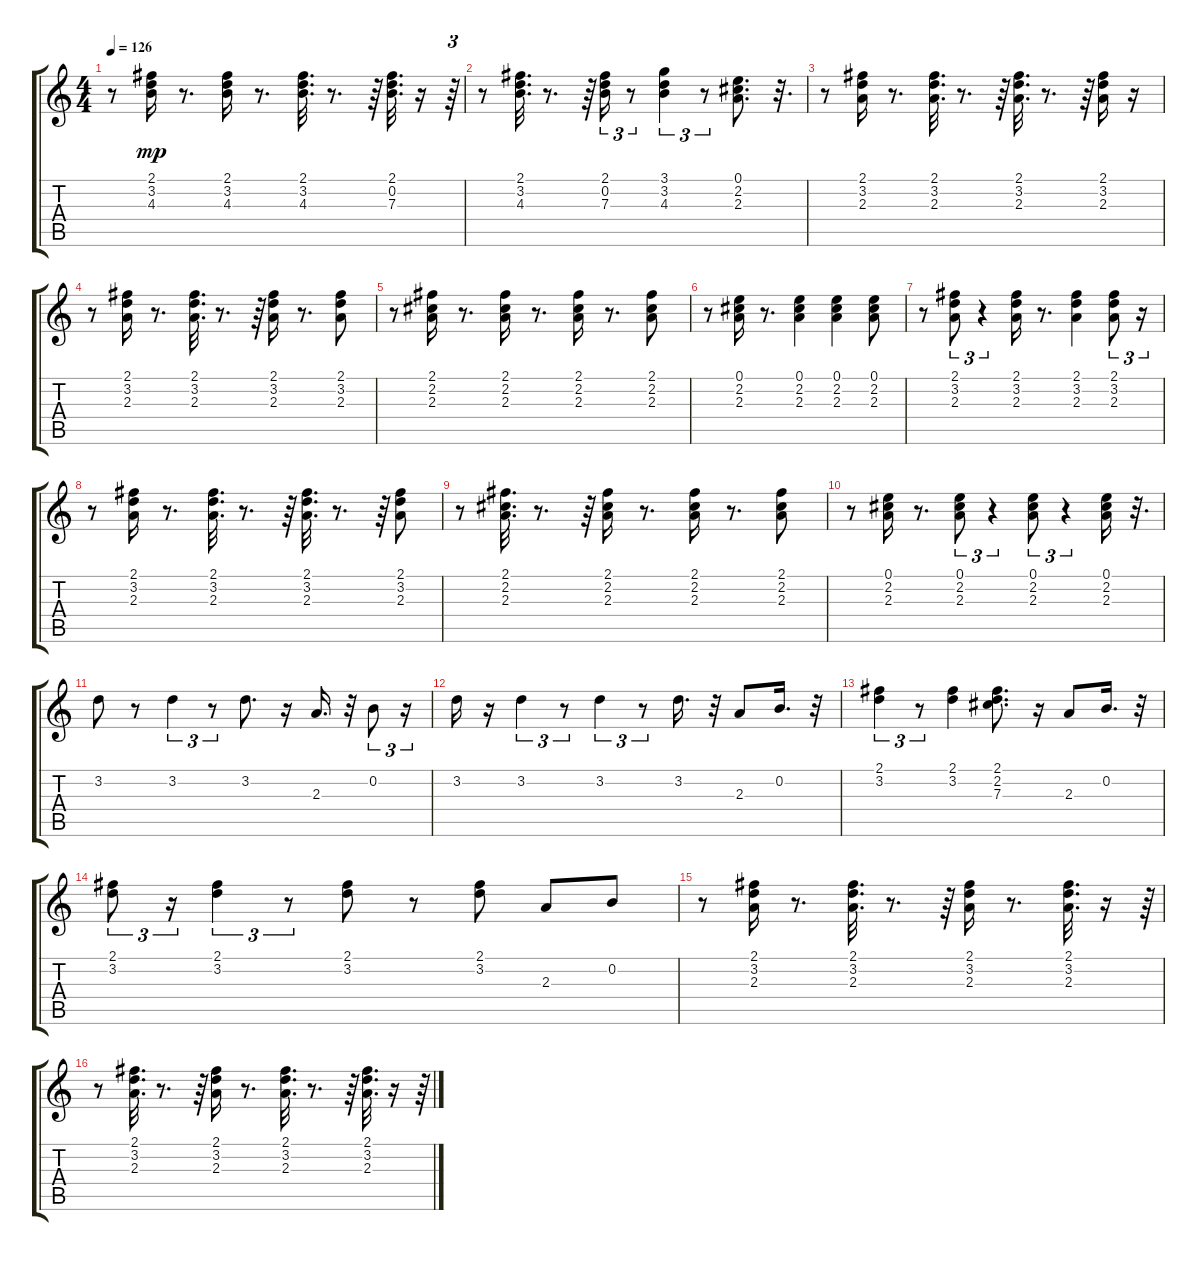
\track "" {instrument acousticguitarsteel}
\staff {score tabs}
\tuning (E4 B3 G3 D3 A2 E2) {hide}
\ts (4 4)
\tempo 126
\clef g2
\ks c
r.8{dy mp} (2.1 3.2 4.3).16 r.8{d} (2.1 3.2 4.3).16 r.8{d} (2.1 3.2 4.3).32{d} r.8{d} r.64 (2.1 0.2 7.3).32{d} r.16 r.64{tu (3 2)} |
r.8 (2.1 3.2 4.3).32{d} r.8{d} r.64 (2.1 0.2 7.3).16{tu (3 2)} r.8{tu (3 2)} (3.1 3.2 4.3).4{tu (3 2)} r.8{tu (3 2)} (0.1 2.2 2.3).8{d} r.32{d} |
r.8 (2.1 3.2 2.3).16 r.8{d} (2.1 3.2 2.3).32{d} r.8{d} r.64 (2.1 3.2 2.3).32{d} r.8{d} r.64 (2.1 3.2 2.3).16 r.16 |
r.8 (2.1 3.2 2.3).16 r.8{d} (2.1 3.2 2.3).32{d} r.8{d} r.64 (2.1 3.2 2.3).16 r.8{d} (2.1 3.2 2.3).8 |
r.8 (2.1 2.2 2.3).16 r.8{d} (2.1 2.2 2.3).16 r.8{d} (2.1 2.2 2.3).16 r.8{d} (2.1 2.2 2.3).8 |
r.8 (0.1 2.2 2.3).16 r.8{d} (0.1 2.2 2.3).4 (0.1 2.2 2.3).4 (0.1 2.2 2.3).8 |
r.8 (2.1 3.2 2.3).8{tu (3 2)} r.4{tu (3 2)} (2.1 3.2 2.3).16 r.8{d} (2.1 3.2 2.3).4 (2.1 3.2 2.3).8{tu (3 2)} r.16{tu (3 2)} |
r.8 (2.1 3.2 2.3).16 r.8{d} (2.1 3.2 2.3).32{d} r.8{d} r.64 (2.1 3.2 2.3).32{d} r.8{d} r.64 (2.1 3.2 2.3).8 |
r.8 (2.1 2.2 2.3).32{d} r.8{d} r.64 (2.1 2.2 2.3).16 r.8{d} (2.1 2.2 2.3).16 r.8{d} (2.1 2.2 2.3).8 |
r.8 (0.1 2.2 2.3).16 r.8{d} (0.1 2.2 2.3).8{tu (3 2)} r.4{tu (3 2)} (0.1 2.2 2.3).8{tu (3 2)} r.4{tu (3 2)} (0.1 2.2 2.3).16 r.32{d} |
3.2.8 r.8 3.2.4{tu (3 2)} r.8{tu (3 2)} 3.2.8{d} r.16 2.3.16{d} r.32 0.2.8{tu (3 2)} r.16{tu (3 2)} |
3.2.16 r.16 3.2.4{tu (3 2)} r.8{tu (3 2)} 3.2.4{tu (3 2)} r.8{tu (3 2)} 3.2.16{d} r.32 2.3.8 0.2.16{d} r.32 |
(2.1 3.2).4{tu (3 2)} r.8{tu (3 2)} (2.1 3.2).4 (2.1 2.2 7.3).8{d} r.16 2.3.8 0.2.16{d} r.32 |
(2.1 3.2).8{tu (3 2)} r.16{tu (3 2)} (2.1 3.2).4{tu (3 2)} r.8{tu (3 2)} (2.1 3.2).8 r.8 (2.1 3.2).8 2.3.8 0.2.8 |
r.8 (2.1 3.2 2.3).16 r.8{d} (2.1 3.2 2.3).32{d} r.8{d} r.64 (2.1 3.2 2.3).16 r.8{d} (2.1 3.2 2.3).32{d} r.16 r.64{tu (3 2)} |
r.8 (2.1 3.2 2.3).32{d} r.8{d} r.64 (2.1 3.2 2.3).16 r.8{d} (2.1 3.2 2.3).32{d} r.8{d} r.64 (2.1 3.2 2.3).32{d} r.16 r.64{tu (3 2)}
